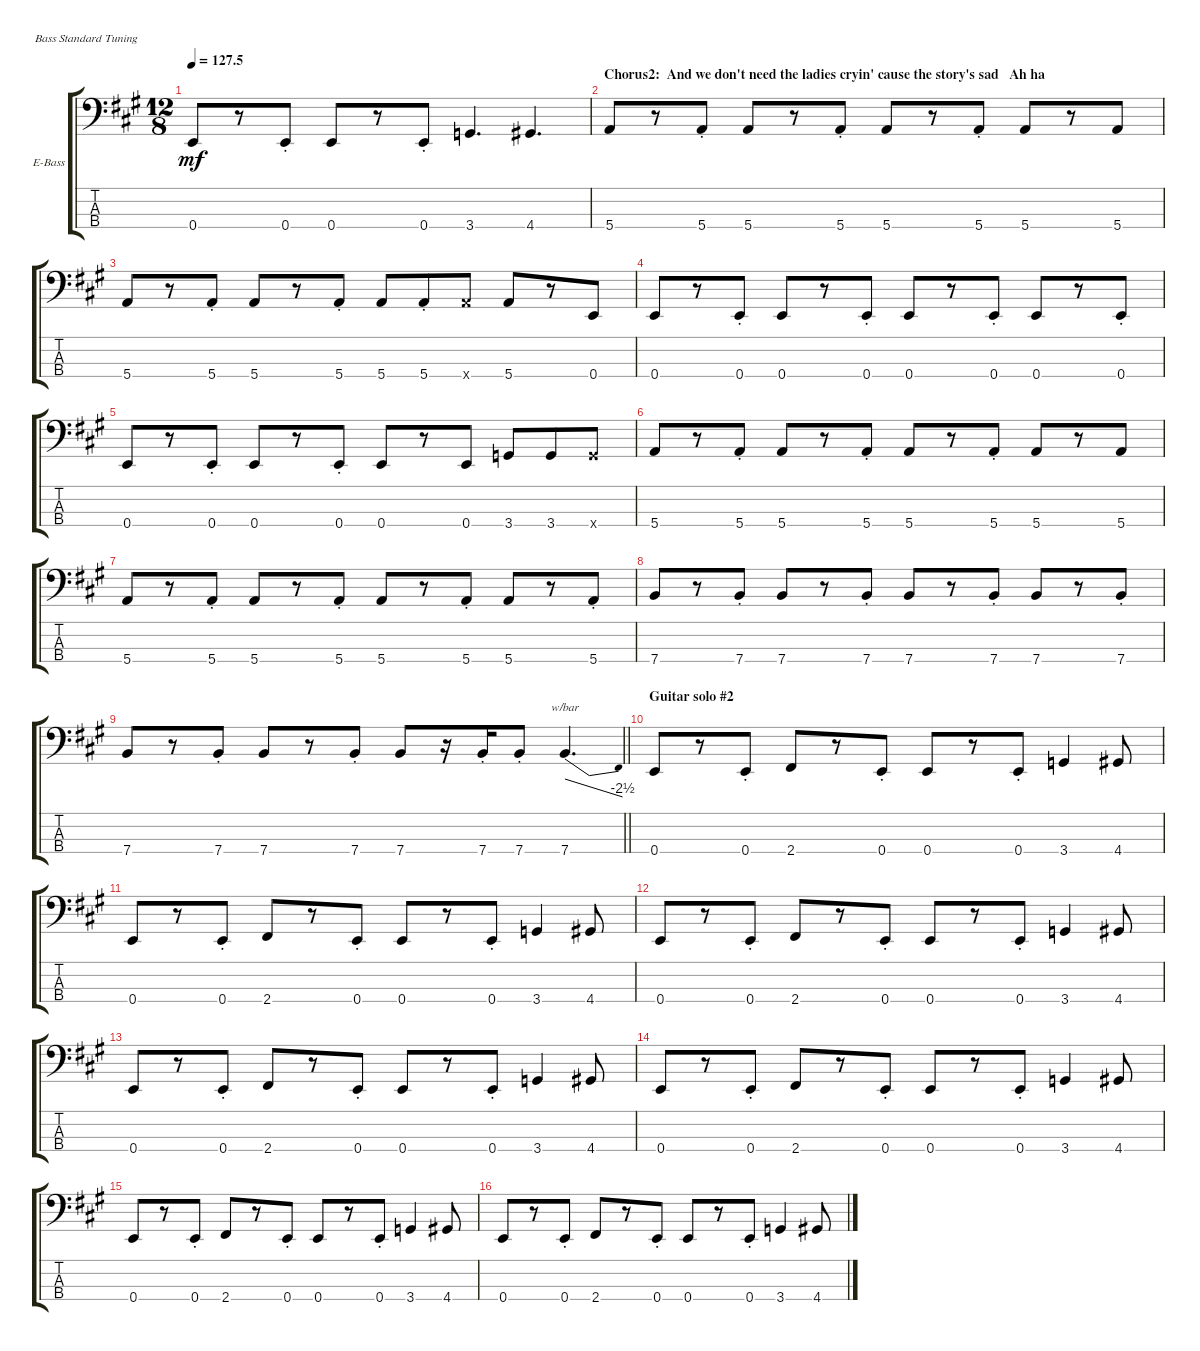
\bracketExtendMode groupsimilarinstruments
\firstSystemTrackNameOrientation horizontal
\otherSystemsTrackNameOrientation horizontal
\track ("Electric Bass" "E-Bass") {instrument electricbassfinger}
\staff {score tabs}
\tuning (G2 D2 A1 E1)
\ts (12 8)
\tempo
127.5
\accidentals auto
\clef f4
\ottava regular
\simile none
\scale
0.333333
\ks a
0.4.8{dy mf} r.8 0.4{st}.8 0.4.8 r.8 0.4{st}.8 3.4.4{d} 4.4.4{d} |
\section ("" "Chorus2:  And we don't need the ladies cryin' cause the story's sad   Ah ha")
\scale
0.333333 5.4.8 r.8 5.4{st}.8 5.4.8 r.8 5.4{st}.8 5.4.8 r.8 5.4{st}.8 5.4.8 r.8 5.4.8 |
\scale
0.333333 5.4.8 r.8 5.4{st}.8 5.4.8 r.8 5.4{st}.8 5.4.8 5.4{st}.8 5.4{x}.8 5.4.8 r.8 0.4.8 |
\scale
0.333333 0.4.8 r.8 0.4{st}.8 0.4.8 r.8 0.4{st}.8 0.4.8 r.8 0.4{st}.8 0.4.8 r.8 0.4{st}.8 |
\scale
0.333333 0.4.8 r.8 0.4{st}.8 0.4.8 r.8 0.4{st}.8 0.4.8 r.8 0.4.8 3.4.8 3.4.8 3.4{x}.8 |
\scale
0.333333 5.4.8 r.8 5.4{st}.8 5.4.8 r.8 5.4{st}.8 5.4.8 r.8 5.4{st}.8 5.4.8 r.8 5.4.8 |
\scale
0.333333 5.4.8 r.8 5.4{st}.8 5.4.8 r.8 5.4{st}.8 5.4.8 r.8 5.4{st}.8 5.4.8 r.8 5.4{st}.8 |
\scale
0.333333 7.4.8 r.8 7.4{st}.8 7.4.8 r.8 7.4{st}.8 7.4.8 r.8 7.4{st}.8 7.4.8 r.8 7.4{st}.8 |
\scale
0.333333
\barLineRight lightlight
7.4.8 r.8 7.4{st}.8 7.4.8 r.8 7.4{st}.8 7.4.8 r.16 7.4{st}.16 7.4{st}.8 7.4.4{d tbe (dive default 12 0 60 -10)} |
\section ("" "Guitar solo #2")
\scale
0.333333 0.4.8 r.8 0.4{st}.8 2.4.8 r.8 0.4{st}.8 0.4.8 r.8 0.4{st}.8 3.4.4 4.4.8 |
\scale
0.333333 0.4.8 r.8 0.4{st}.8 2.4.8 r.8 0.4{st}.8 0.4.8 r.8 0.4{st}.8 3.4.4 4.4.8 |
\scale
0.333333 0.4.8 r.8 0.4{st}.8 2.4.8 r.8 0.4{st}.8 0.4.8 r.8 0.4{st}.8 3.4.4 4.4.8 |
\scale
0.333333 0.4.8 r.8 0.4{st}.8 2.4.8 r.8 0.4{st}.8 0.4.8 r.8 0.4{st}.8 3.4.4 4.4.8 |
\scale
0.333333 0.4.8 r.8 0.4{st}.8 2.4.8 r.8 0.4{st}.8 0.4.8 r.8 0.4{st}.8 3.4.4 4.4.8 |
\scale
0.333333 0.4.8 r.8 0.4{st}.8 2.4.8 r.8 0.4{st}.8 0.4.8 r.8 0.4{st}.8 3.4.4 4.4.8 |
\scale
0.333333 0.4.8 r.8 0.4{st}.8 2.4.8 r.8 0.4{st}.8 0.4.8 r.8 0.4{st}.8 3.4.4 4.4.8
